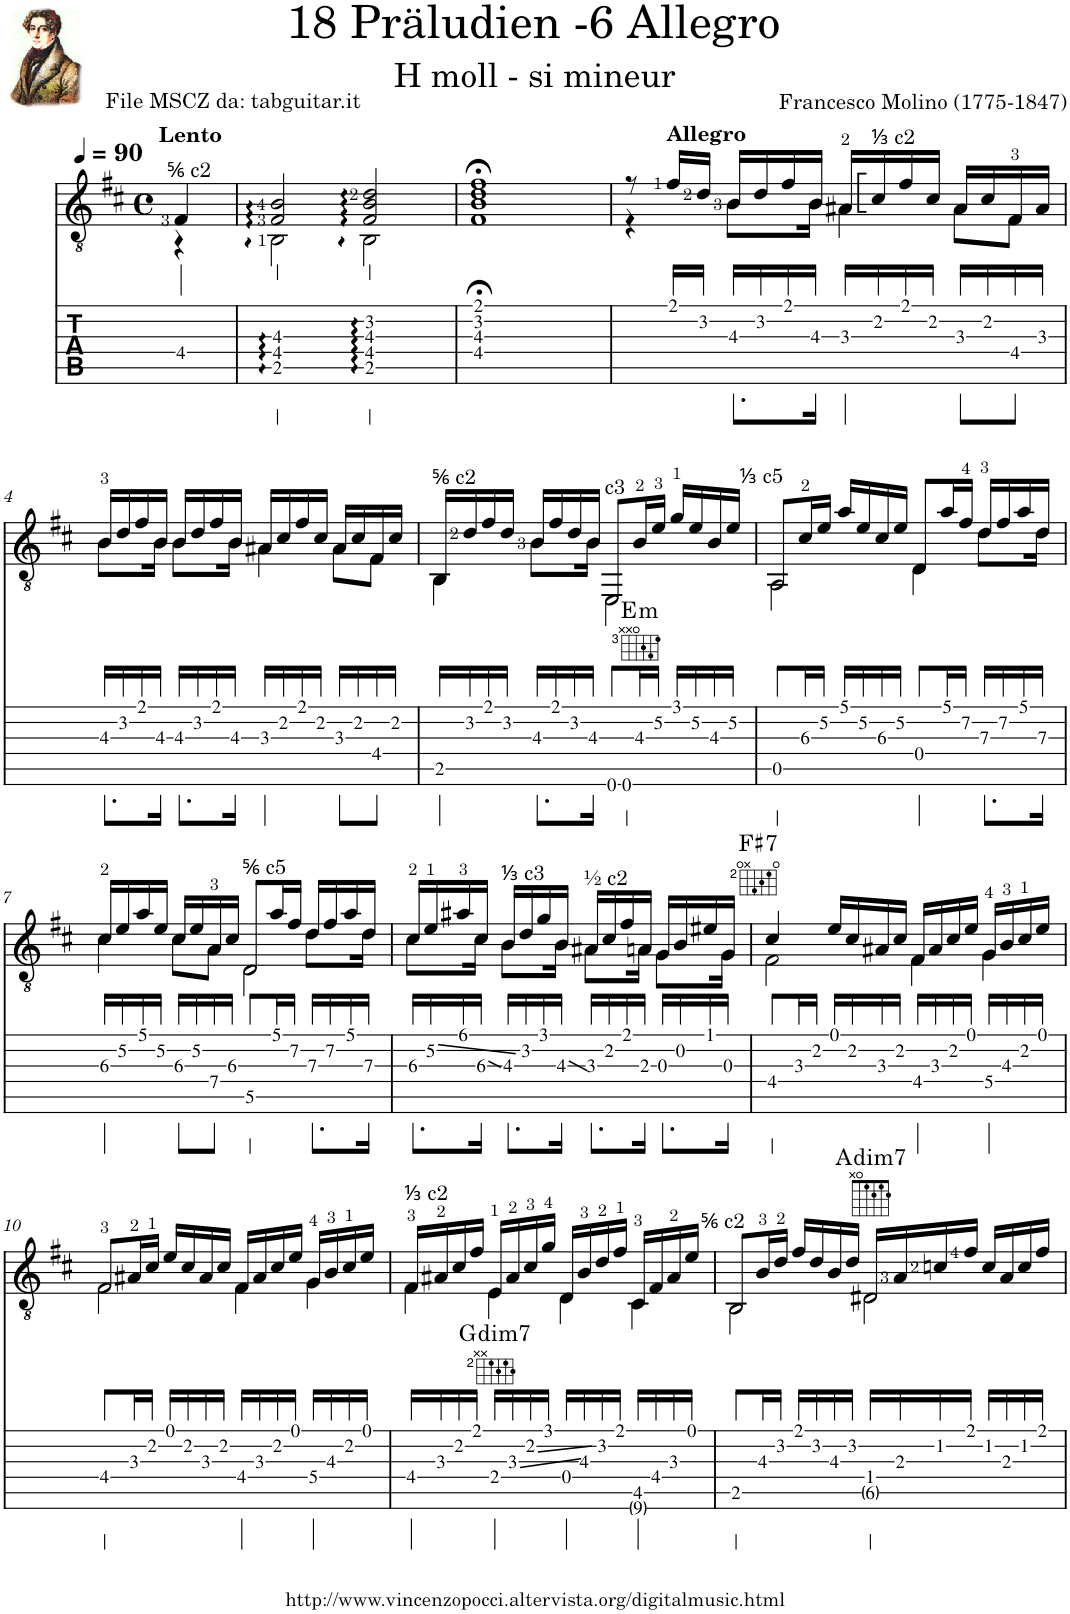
**kern	**harte	**kern	**harte
*part2	*part2	*part1	*part1
*staff2	*	*staff1	*
*I"Chitarra classica (Intavolatura)	*	*I"Classical Guitar	*
*stria6	*	*	*
*	*	*clefGv2	*
*k[f#c#]	*	*k[f#c#]	*
*M4/4	*	*M4/4	*
*met(c)	*	*met(c)	*
*MM90	*	*MM90	*
=	=	=	=
*^	*	*^	*
!	!	!	!LO:TX:a:B:t=Lento	!	!
!	!	!	!LO:TX:a:t=⅚ c2	!	!
4F#/	4r	.	4F#/	4r	.
=1	=1	=1	=1	=1	=1
2F#/ 2B/	2BB::\	.	2F#/ 2B/	2BB::\	.
2F#/ 2B/ 2d/	2BB::\	.	2F#/ 2B/ 2d/	2BB::\	.
*v	*v	*	*	*	*
*	*	*v	*v	*
=2	=2	=2	=2
1F#;< 1B;< 1d;< 1f#;<	.	1F#;< 1B;< 1d;< 1f#;<	.
=3	=3	=3	=3
*^	*	*^	*
8r	4r	.	8r	4r	.
!	!	!	!LO:TX:a:B:t=Allegro	!	!
16f#/LL	.	.	16f#/LL	.	.
16d/JJ	.	.	16d/JJ	.	.
16B/LL	8.B\L	.	16B/LL	8.B\L	.
16d/	.	.	16d/	.	.
16f#/	.	.	16f#/	.	.
16B/JJ	16B\Jk	.	16B/JJ	16B\Jk	.
16A#X/LL	4A#\	.	16A#X/LL	4A#\	.
!	!	!	!LO:TX:a:t=⅓ c2	!	!
16c#/	.	.	16c#/	.	.
16f#/	.	.	16f#/	.	.
16c#/JJ	.	.	16c#/JJ	.	.
16A#/LL	8A#\L	.	16A#/LL	8A#\L	.
16c#/	.	.	16c#/	.	.
16F#/	8F#\J	.	16F#/	8F#\J	.
16A#/JJ	.	.	16A#/JJ	.	.
!!LO:LB:g=z	!!
=4	=4	=4	=4	=4	=4
16B/LL	8.B\L	.	16B/LL	8.B\L	.
16d/	.	.	16d/	.	.
16f#/	.	.	16f#/	.	.
16B/JJ	16B\Jk	.	16B/JJ	16B\Jk	.
16B/LL	8.B\L	.	16B/LL	8.B\L	.
16d/	.	.	16d/	.	.
16f#/	.	.	16f#/	.	.
16B/JJ	16B\Jk	.	16B/JJ	16B\Jk	.
16A#X/LL	4A#\	.	16A#X/LL	4A#\	.
16c#/	.	.	16c#/	.	.
16f#/	.	.	16f#/	.	.
16c#/JJ	.	.	16c#/JJ	.	.
16A#/LL	8A#\L	.	16A#/LL	8A#\L	.
16c#/	.	.	16c#/	.	.
16F#/	8F#\J	.	16F#/	8F#\J	.
16c#/JJ	.	.	16c#/JJ	.	.
=5	=5	=5	=5	=5	=5
!	!	!	!LO:TX:a:t=⅚ c2	!	!
16BB/LL	4BB\	.	16BB/LL	4BB\	.
16d/	.	.	16d/	.	.
16f#/	.	.	16f#/	.	.
16d/JJ	.	.	16d/JJ	.	.
16B/LL	8.B\L	.	16B/LL	8.B\L	.
16f#/	.	.	16f#/	.	.
16d/	.	.	16d/	.	.
16B/JJ	16B\Jk	.	16B/JJ	16B\Jk	.
!	!	!	!LO:TX:a:t=c3	!	!
!	!	!	!LO:N:head=open	!	!
8EE/L	2EE\	.	8EE/L	2EE\	.
!	!	!LO:H:kt=m	!	!	!
16B/L	.	E:min	16B/L	.	.
16e/JJ	.	.	16e/JJ	.	.
16g/LL	.	.	16g/LL	.	.
16e/	.	.	16e/	.	.
16B/	.	.	16B/	.	.
16e/JJ	.	.	16e/JJ	.	.
=6	=6	=6	=6	=6	=6
!	!	!	!LO:TX:a:t=⅓ c5	!	!
!	!	!	!LO:N:head=open	!	!
8AA/L	2AA\	.	8AA/L	2AA\	.
16c#/L	.	.	16c#/L	.	.
16e/JJ	.	.	16e/JJ	.	.
16a/LL	.	.	16a/LL	.	.
16e/	.	.	16e/	.	.
16c#/	.	.	16c#/	.	.
16e/JJ	.	.	16e/JJ	.	.
8D/L	4D\	.	8D/L	4D\	.
16a/L	.	.	16a/L	.	.
16f#/JJ	.	.	16f#/JJ	.	.
16d/LL	8.d\L	.	16d/LL	8.d\L	.
16f#/	.	.	16f#/	.	.
16a/	.	.	16a/	.	.
16d/JJ	16d\Jk	.	16d/JJ	16d\Jk	.
!!LO:LB:g=z
=7	=7	=7	=7	=7	=7
*	*^	*	*	*^	*
16c#/LL	4c#\	2.ryy	.	16c#/LL	4c#\	2.ryy	.
16e/	.	.	.	16e/	.	.	.
16a/	.	.	.	16a/	.	.	.
16e/JJ	.	.	.	16e/JJ	.	.	.
16c#/LL	8c#\L	.	.	16c#/LL	8c#\L	.	.
16e/	.	.	.	16e/	.	.	.
16A/	8A\J	.	.	16A/	8A\J	.	.
16c#/JJ	.	.	.	16c#/JJ	.	.	.
!	!	!	!	!LO:TX:a:t=⅚ c5	!	!	!
!LO:N:head=open	!	!	!	!LO:N:head=open	!	!	!
8D/L	2D\	.	.	8D/L	2D\	.	.
16a/L	.	.	.	16a/L	.	.	.
16f#/JJ	.	.	.	16f#/JJ	.	.	.
16d/LL	.	8.d\L	.	16d/LL	.	8.d\L	.
16f#/	.	.	.	16f#/	.	.	.
16a/	.	.	.	16a/	.	.	.
16d/JJ	.	16d\Jk	.	16d/JJ	.	16d\Jk	.
*	*v	*v	*	*	*	*	*
*	*	*	*	*v	*v	*
=8	=8	=8	=8	=8	=8
16c#/LL	8.c#\L	.	16c#/LL	8.c#\L	.
16e/	.	.	16e/	.	.
16a#X/	.	.	16a#X/	.	.
16c#/JJ	16c#\Jk	.	16c#/JJ	16c#\Jk	.
!	!	!	!LO:TX:a:t=⅓ c3	!	!
16B/LL	8.B\L	.	16B/LL	8.B\L	.
16d/	.	.	16d/	.	.
16g/	.	.	16g/	.	.
16B/JJ	16B\Jk	.	16B/JJ	16B\Jk	.
!	!	!	!LO:TX:a:t=½ c2	!	!
16A#X/LL	8.A#\L	.	16A#X/LL	8.A#\L	.
16c#/	.	.	16c#/	.	.
16f#/	.	.	16f#/	.	.
16An/JJ	16A\Jk	.	16An/JJ	16A\Jk	.
16G/LL	8.G\L	.	16G/LL	8.G\L	.
16B/	.	.	16B/	.	.
16e#X/	.	.	16e#X/	.	.
16G/JJ	16G\Jk	.	16G/JJ	16G\Jk	.
=9	=9	=9	=9	=9	=9
!	!	!	!	!	!LO:H:kt=7
8F#/L	2F#\	.	4c#/	2F#\	F#:7
16A#X/L	.	.	.	.	.
16c#/JJ	.	.	.	.	.
16e/LL	.	.	16e/LL	.	.
16c#/	.	.	16c#/	.	.
16A#/	.	.	16A#X/	.	.
16c#/JJ	.	.	16c#/JJ	.	.
16F#/LL	4F#\	.	16F#/LL	4F#\	.
16A#/	.	.	16A#/	.	.
16c#/	.	.	16c#/	.	.
16e/JJ	.	.	16e/JJ	.	.
16G/LL	4G\	.	16G/LL	4G\	.
16B/	.	.	16B/	.	.
16c#/	.	.	16c#/	.	.
16e/JJ	.	.	16e/JJ	.	.
!!LO:LB:g=z	!!
=10	=10	=10	=10	=10	=10
!LO:N:head=open	!	!	!LO:N:head=open	!	!
8F#/L	2F#\	.	8F#/L	2F#\	.
16A#X/L	.	.	16A#X/L	.	.
16c#/JJ	.	.	16c#/JJ	.	.
16e/LL	.	.	16e/LL	.	.
16c#/	.	.	16c#/	.	.
16A#/	.	.	16A#/	.	.
16c#/JJ	.	.	16c#/JJ	.	.
16F#/LL	4F#\	.	16F#/LL	4F#\	.
16A#/	.	.	16A#/	.	.
16c#/	.	.	16c#/	.	.
16e/JJ	.	.	16e/JJ	.	.
16G/LL	4G\	.	16G/LL	4G\	.
16B/	.	.	16B/	.	.
16c#/	.	.	16c#/	.	.
16e/JJ	.	.	16e/JJ	.	.
=11	=11	=11	=11	=11	=11
!	!	!	!LO:TX:a:t=⅓ c2	!	!
16F#/LL	4F#\	.	16F#/LL	4F#\	.
16A#X/	.	.	16A#X/	.	.
16c#/	.	.	16c#/	.	.
16f#/JJ	.	.	16f#/JJ	.	.
!	!	!LO:H:kt=dim7	!	!	!
16E/LL	4E\	G:dim7	16E/LL	4E\	.
16A#/	.	.	16A#/	.	.
16c#/	.	.	16c#/	.	.
16g/JJ	.	.	16g/JJ	.	.
16D/LL	4D\	.	16D/LL	4D\	.
16B/	.	.	16B/	.	.
16d/	.	.	16d/	.	.
16f#/JJ	.	.	16f#/JJ	.	.
16C#/LL	4C#\	.	16C#/LL	4C#\	.
16F#/	.	.	16F#/	.	.
16A#/	.	.	16A#/	.	.
16e/JJ	.	.	16e/JJ	.	.
=12	=12	=12	=12	=12	=12
!	!	!	!LO:TX:a:t=⅚ c2	!	!
!	!	!	!LO:N:head=open	!	!
8BB/L	2BB\	.	8BB/L	2BB\	.
16B/L	.	.	16B/L	.	.
16d/JJ	.	.	16d/JJ	.	.
16f#/LL	.	.	16f#/LL	.	.
16d/	.	.	16d/	.	.
16B/	.	.	16B/	.	.
16d/JJ	.	.	16d/JJ	.	.
!	!	!	!LO:N:head=open	!	!LO:H:kt=dim7
16D#X/LL	2D#\	.	16D#X/LL	2D#\	A:dim7
16A/	.	.	16A/	.	.
16cn/	.	.	16cn/	.	.
16f#/JJ	.	.	16f#/JJ	.	.
16c/LL	.	.	16c/LL	.	.
16A/	.	.	16A/	.	.
16c/	.	.	16c/	.	.
16f#/JJ	.	.	16f#/JJ	.	.
*v	*v	*	*	*	*
*	*	*v	*v	*
=	=	=	=
*-	*-	*-	*-
